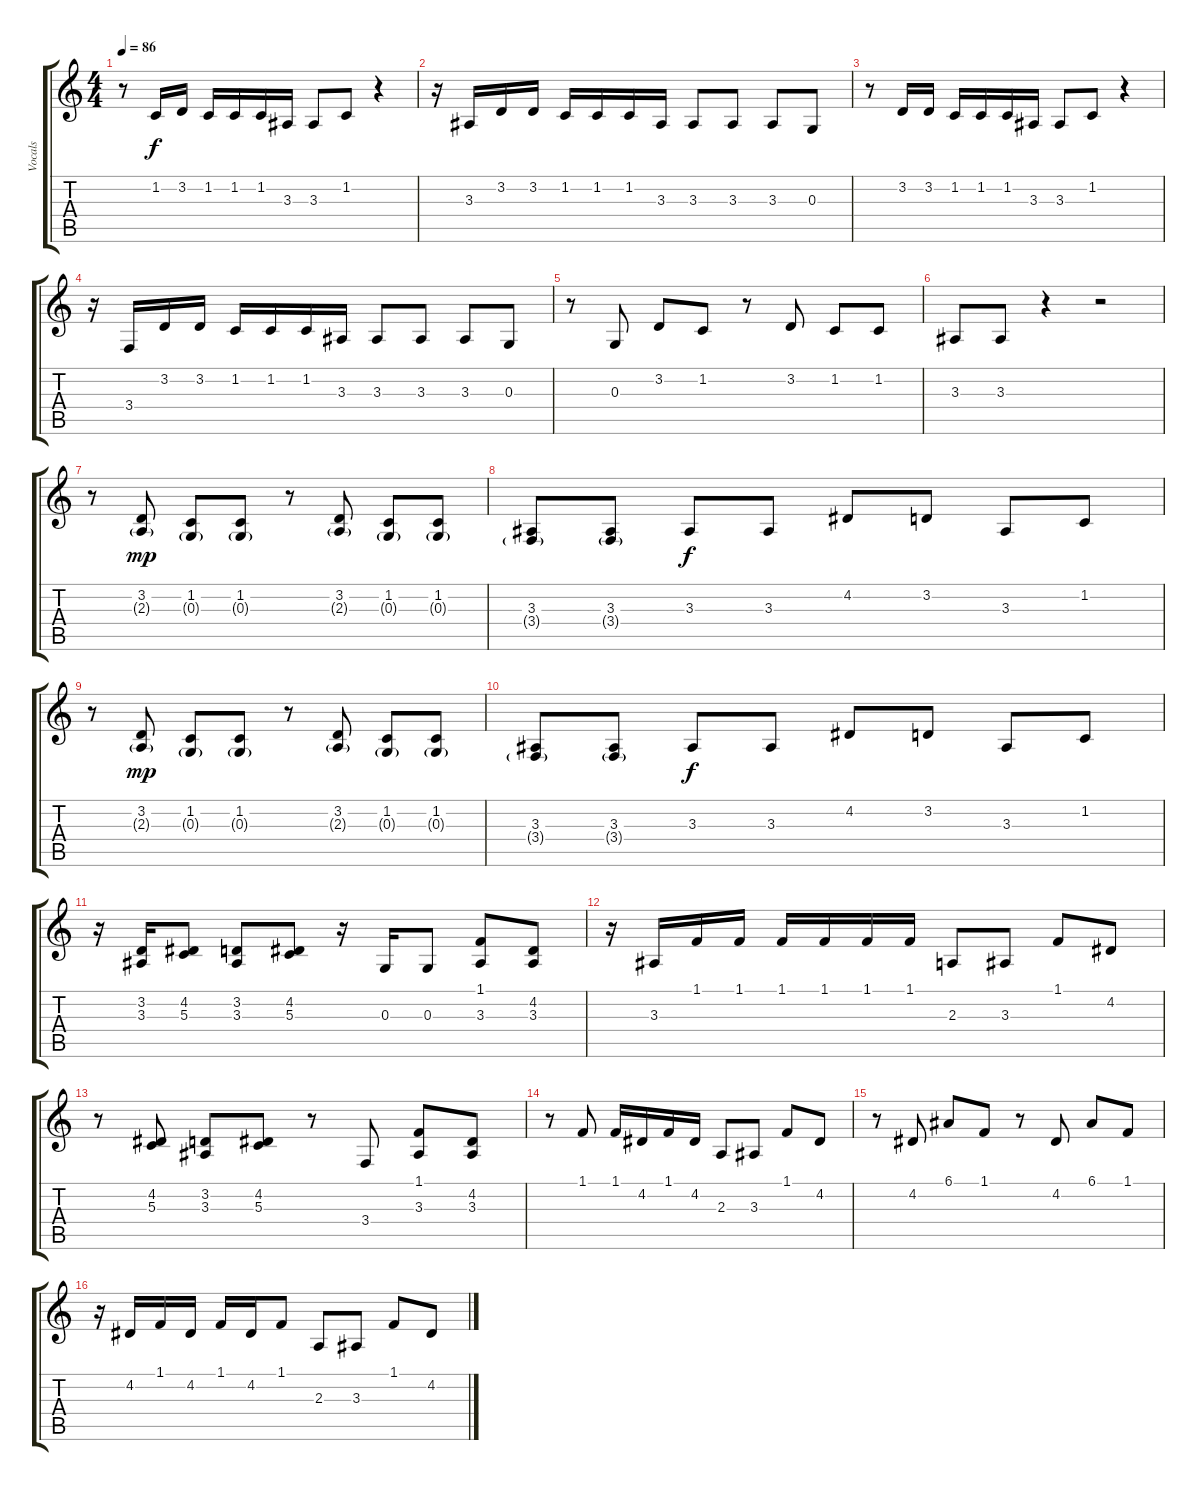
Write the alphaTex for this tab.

\track ("Vocals" "Vocals") {instrument tangoaccordion}
\staff {score tabs}
\tuning (E4 B3 G3 D3 A2 E2) {hide}
\ts (4 4)
\tempo 86
\clef g2
\ks c
r.8{dy f instrument tangoaccordion} 1.2.16 3.2.16 1.2.16 1.2.16 1.2.16 3.3.16 3.3.8 1.2.8 r.4 |
r.16 3.3.16 3.2.16 3.2.16 1.2.16 1.2.16 1.2.16 3.3.16 3.3.8 3.3.8 3.3.8 0.3.8 |
r.8 3.2.16 3.2.16 1.2.16 1.2.16 1.2.16 3.3.16 3.3.8 1.2.8 r.4 |
r.16 3.4.16 3.2.16 3.2.16 1.2.16 1.2.16 1.2.16 3.3.16 3.3.8 3.3.8 3.3.8 0.3.8 |
r.8 0.3.8 3.2.8 1.2.8 r.8 3.2.8 1.2.8 1.2.8 |
3.3.8 3.3.8 r.4 r.2 |
r.8 (3.2 2.3{g}).8{dy mp} (1.2 0.3{g}).8 (1.2 0.3{g}).8 r.8 (3.2 2.3{g}).8 (1.2 0.3{g}).8 (1.2 0.3{g}).8 |
(3.3 3.4{g}).8 (3.3 3.4{g}).8 3.3.8{dy f} 3.3.8 4.2.8 3.2.8 3.3.8 1.2.8 |
r.8 (3.2 2.3{g}).8{dy mp} (1.2 0.3{g}).8 (1.2 0.3{g}).8 r.8 (3.2 2.3{g}).8 (1.2 0.3{g}).8 (1.2 0.3{g}).8 |
(3.3 3.4{g}).8 (3.3 3.4{g}).8 3.3.8{dy f} 3.3.8 4.2.8 3.2.8 3.3.8 1.2.8 |
r.16 (3.2 3.3).16 (4.2 5.3).8 (3.2 3.3).8 (4.2 5.3).8 r.16 0.3.16 0.3.8 (1.1 3.3).8 (4.2 3.3).8 |
r.16 3.3.16 1.1.16 1.1.16 1.1.16 1.1.16 1.1.16 1.1.16 2.3.8 3.3.8 1.1.8 4.2.8 |
r.8 (4.2 5.3).8 (3.2 3.3).8 (4.2 5.3).8 r.8 3.4.8 (1.1 3.3).8 (4.2 3.3).8 |
r.8 1.1.8 1.1.16 4.2.16 1.1.16 4.2.16 2.3.8 3.3.8 1.1.8 4.2.8 |
r.8 4.2.8 6.1.8 1.1.8 r.8 4.2.8 6.1.8 1.1.8 |
r.16 4.2.16 1.1.16 4.2.16 1.1.16 4.2.16 1.1.8 2.3.8 3.3.8 1.1.8 4.2.8
